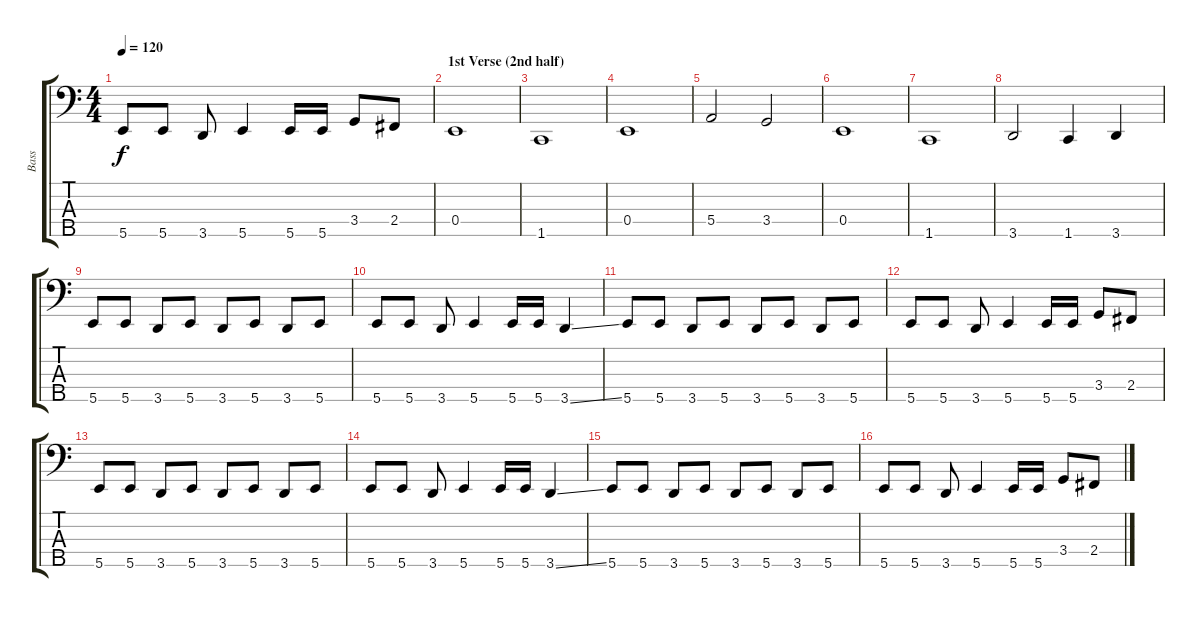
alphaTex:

\track ("Bass" "Bass") {instrument electricbassfinger}
\staff {score tabs}
\tuning (G2 D2 A1 E1 B0) {hide}
\ts (4 4)
\tempo 120
\clef f4
\ks c
5.5.8{dy f} 5.5.8 3.5.8 5.5.4 5.5.16 5.5.16 3.4.8 2.4.8 |
\section ("" "1st Verse (2nd half)")
0.4.1 |
1.5.1 |
0.4.1 |
5.4.2 3.4.2 |
0.4.1 |
1.5.1 |
3.5.2 1.5.4 3.5.4 |
5.5.8 5.5.8 3.5.8 5.5.8 3.5.8 5.5.8 3.5.8 5.5.8 |
5.5.8 5.5.8 3.5.8 5.5.4 5.5.16 5.5.16 3.5{ss}.4 |
5.5.8 5.5.8 3.5.8 5.5.8 3.5.8 5.5.8 3.5.8 5.5.8 |
5.5.8 5.5.8 3.5.8 5.5.4 5.5.16 5.5.16 3.4.8 2.4.8 |
5.5.8 5.5.8 3.5.8 5.5.8 3.5.8 5.5.8 3.5.8 5.5.8 |
5.5.8 5.5.8 3.5.8 5.5.4 5.5.16 5.5.16 3.5{ss}.4 |
5.5.8 5.5.8 3.5.8 5.5.8 3.5.8 5.5.8 3.5.8 5.5.8 |
5.5.8 5.5.8 3.5.8 5.5.4 5.5.16 5.5.16 3.4.8 2.4.8
